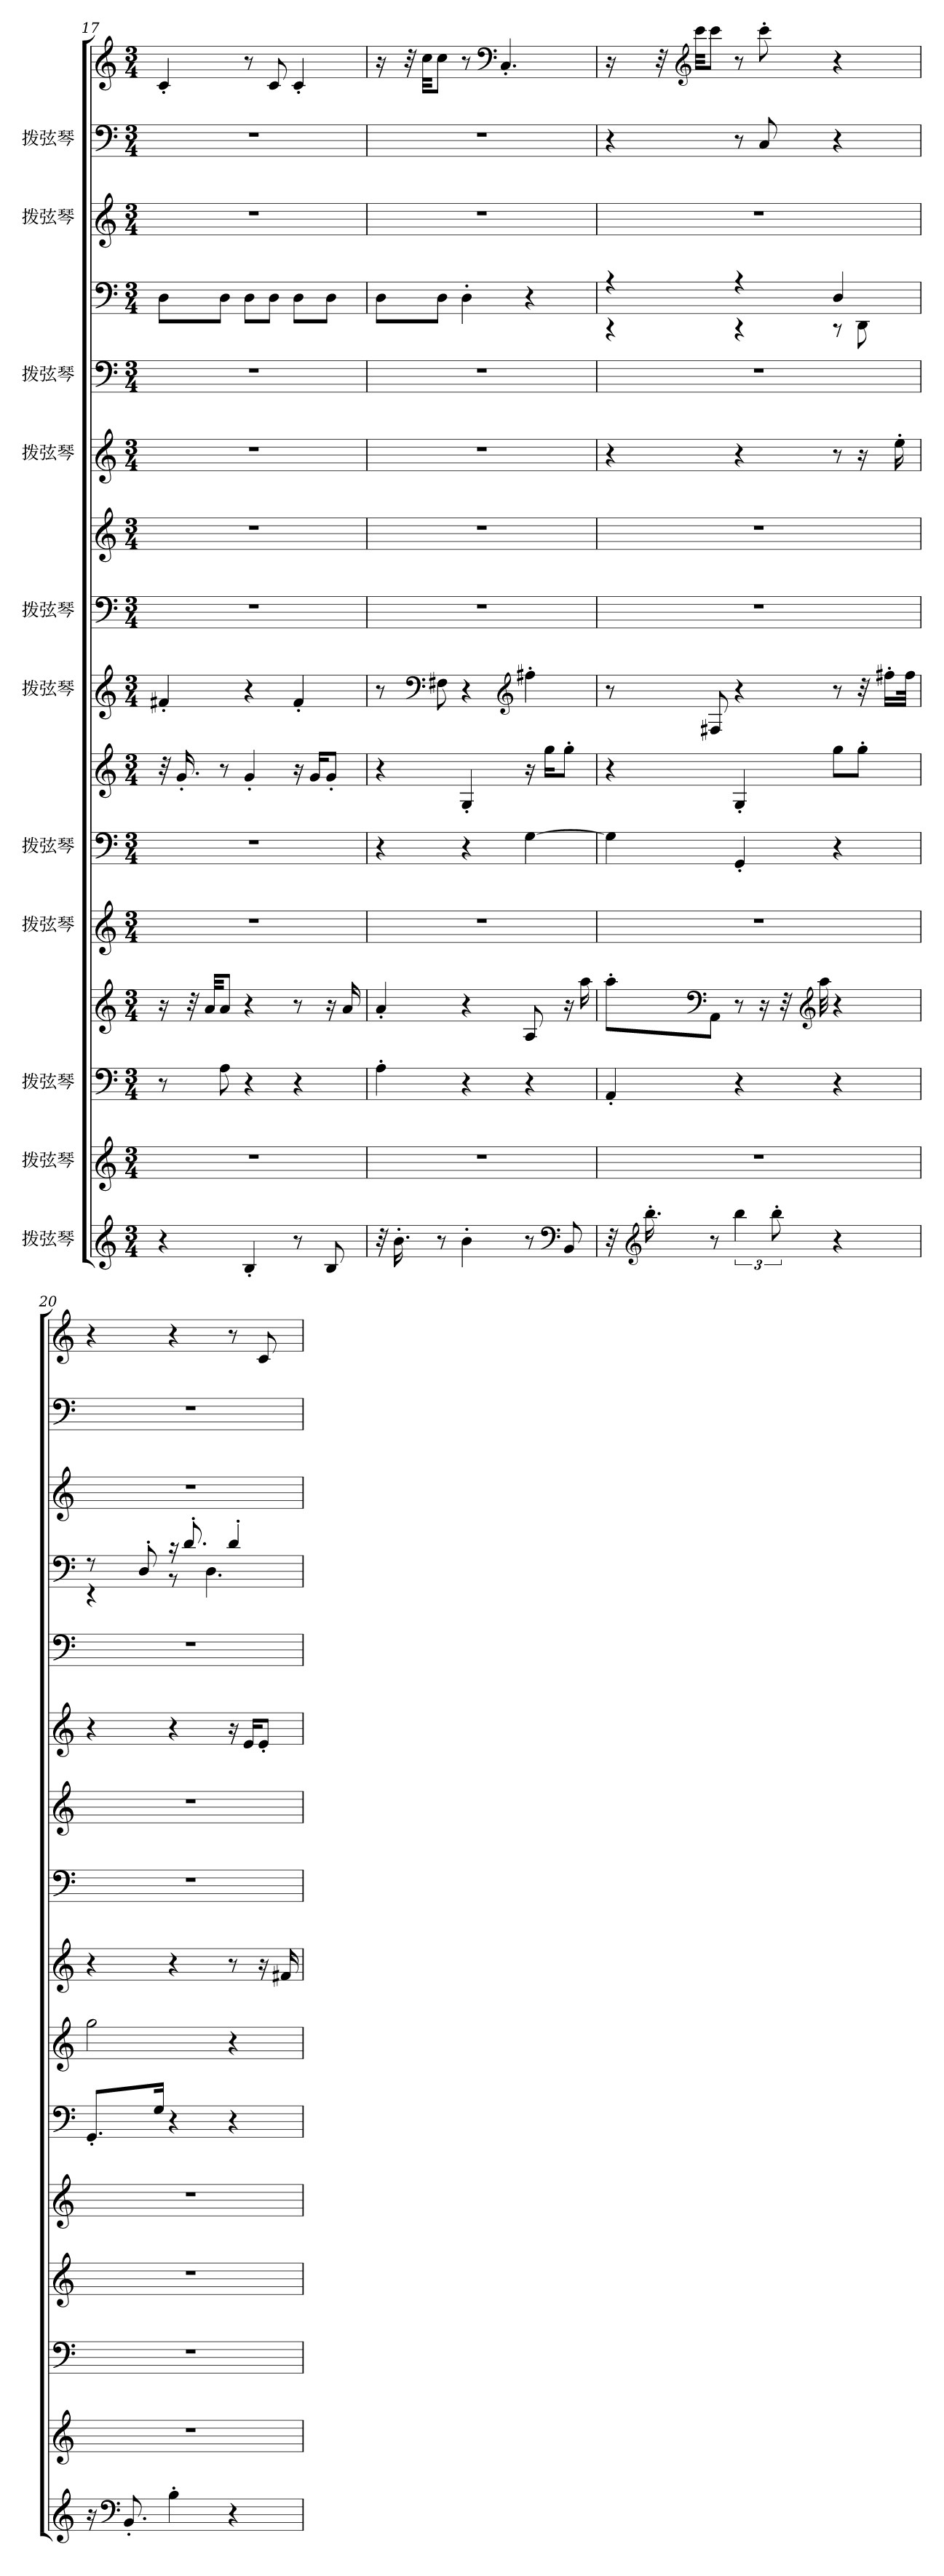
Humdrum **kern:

**kern	**kern	**kern	**kern	**kern	**kern	**kern	**kern	**kern	**kern	**kern	**kern	**kern	**kern	**kern	**kern
*part11	*part10	*part9	*part9	*part8	*part7	*part7	*part6	*part5	*part5	*part4	*part3	*part3	*part2	*part1	*part1
*staff16	*staff15	*staff14	*staff13	*staff12	*staff11	*staff10	*staff9	*staff8	*staff7	*staff6	*staff5	*staff4	*staff3	*staff2	*staff1
*I"拨弦琴	*I"拨弦琴	*I"拨弦琴	*	*I"拨弦琴	*I"拨弦琴	*	*I"拨弦琴	*I"拨弦琴	*	*I"拨弦琴	*I"拨弦琴	*	*I"拨弦琴	*I"拨弦琴	*
*clefG2	*clefG2	*clefF4	*clefG2	*clefG2	*clefF4	*clefG2	*clefG2	*clefF4	*clefG2	*clefG2	*clefF4	*clefF4	*clefG2	*clefF4	*clefG2
*k[]	*k[]	*k[]	*k[]	*k[]	*k[]	*k[]	*k[]	*k[]	*k[]	*k[]	*k[]	*k[]	*k[]	*k[]	*k[]
*M3/4	*M3/4	*M3/4	*M3/4	*M3/4	*M3/4	*M3/4	*M3/4	*M3/4	*M3/4	*M3/4	*M3/4	*M3/4	*M3/4	*M3/4	*M3/4
=17	=17	=17	=17	=17	=17	=17	=17	=17	=17	=17	=17	=17	=17	=17	=17
4r	2.r	8r	16r	2.r	2.r	32r	4f#X'/	2.r	2.r	2.r	2.r	8D\L	2.r	2.r	4c'/
.	.	.	.	.	.	16.g'/	.	.	.	.	.	.	.	.	.
.	.	.	32r	.	.	.	.	.	.	.	.	.	.	.	.
.	.	.	32a/KKL	.	.	.	.	.	.	.	.	.	.	.	.
.	.	8A\	8a/J	.	.	8r	.	.	.	.	.	8D\J	.	.	.
4B'/	.	4r	4r	.	.	4g'/	4r	.	.	.	.	8D\L	.	.	8r
.	.	.	.	.	.	.	.	.	.	.	.	8D\J	.	.	8c/
8r	.	4r	8r	.	.	16r	4f#'/	.	.	.	.	8D\L	.	.	4c'/
.	.	.	.	.	.	16g/KL	.	.	.	.	.	.	.	.	.
8B/	.	.	16r	.	.	8g'/J	.	.	.	.	.	8D\J	.	.	.
.	.	.	16a/	.	.	.	.	.	.	.	.	.	.	.	.
=18	=18	=18	=18	=18	=18	=18	=18	=18	=18	=18	=18	=18	=18	=18	=18
32r	2.r	4A'\	4a'/	2.r	4r	4r	8r	2.r	2.r	2.r	2.r	8D\L	2.r	2.r	16r
16.b'\	.	.	.	.	.	.	.	.	.	.	.	.	.	.	.
.	.	.	.	.	.	.	.	.	.	.	.	.	.	.	32r
.	.	.	.	.	.	.	.	.	.	.	.	.	.	.	32cc\KKL
*	*	*	*	*	*	*	*clefF4	*	*	*	*	*	*	*	*
8r	.	.	.	.	.	.	8F#X\	.	.	.	.	8D\J	.	.	8cc\J
4b'\	.	4r	4r	.	4r	4G'/	4r	.	.	.	.	4D'\	.	.	8r
*	*	*	*	*	*	*	*	*	*	*	*	*	*	*	*clefF4
.	.	.	.	.	.	.	.	.	.	.	.	.	.	.	4.C'/
*	*	*	*	*	*	*	*clefG2	*	*	*	*	*	*	*	*
8r	.	4r	8A/	.	[4G\	16r	4ff#X'\	.	.	.	.	4r	.	.	.
.	.	.	.	.	.	16gg\KL	.	.	.	.	.	.	.	.	.
*clefF4	*	*	*	*	*	*	*	*	*	*	*	*	*	*	*
8BB/	.	.	16r	.	.	8gg'\J	.	.	.	.	.	.	.	.	.
.	.	.	16aa\	.	.	.	.	.	.	.	.	.	.	.	.
!!LO:PB:g=z
=19	=19	=19	=19	=19	=19	=19	=19	=19	=19	=19	=19	=19	=19	=19	=19
*	*	*	*	*	*	*	*	*	*	*	*	*^	*	*	*
32r	2.r	4AA'/	8aa'\L	2.r	4G\]	4r	8r	2.r	2.r	4r	2.r	4r	4r	2.r	4r	16r
*clefG2	*	*	*	*	*	*	*	*	*	*	*	*	*	*	*	*
16.bb'\	.	.	.	.	.	.	.	.	.	.	.	.	.	.	.	.
.	.	.	.	.	.	.	.	.	.	.	.	.	.	.	.	32r
*	*	*	*	*	*	*	*	*	*	*	*	*	*	*	*	*clefG2
.	.	.	.	.	.	.	.	.	.	.	.	.	.	.	.	32ccc\KKL
*	*	*	*clefF4	*	*	*	*	*	*	*	*	*	*	*	*	*
8r	.	.	8AA\J	.	.	.	8F#X/	.	.	.	.	.	.	.	.	8ccc\J
6bb\	.	4r	8r	.	4GG'/	4G'/	4r	.	.	4r	.	4r	4r	.	8r	8r
.	.	.	16r	.	.	.	.	.	.	.	.	.	.	.	8C/	8ccc'\
12bb'\	.	.	.	.	.	.	.	.	.	.	.	.	.	.	.	.
.	.	.	32r	.	.	.	.	.	.	.	.	.	.	.	.	.
*	*	*	*clefG2	*	*	*	*	*	*	*	*	*	*	*	*	*
.	.	.	32aa\	.	.	.	.	.	.	.	.	.	.	.	.	.
4r	.	4r	4r	.	4r	8gg\L	8r	.	.	8r	.	4D/	8r	.	4r	4r
.	.	.	.	.	.	8gg'\J	32r	.	.	16r	.	.	8DD\	.	.	.
.	.	.	.	.	.	.	16ff#X'\LL	.	.	.	.	.	.	.	.	.
.	.	.	.	.	.	.	.	.	.	16ee'\	.	.	.	.	.	.
.	.	.	.	.	.	.	32ff#\JJk	.	.	.	.	.	.	.	.	.
=20	=20	=20	=20	=20	=20	=20	=20	=20	=20	=20	=20	=20	=20	=20	=20	=20
16r	2.r	2.r	2.r	2.r	8.GG'/L	2gg\	4r	2.r	2.r	4r	2.r	8r	4r	2.r	2.r	4r
*clefF4	*	*	*	*	*	*	*	*	*	*	*	*	*	*	*	*
8.BB'/	.	.	.	.	.	.	.	.	.	.	.	.	.	.	.	.
.	.	.	.	.	.	.	.	.	.	.	.	8D'/	.	.	.	.
.	.	.	.	.	16G/Jk	.	.	.	.	.	.	.	.	.	.	.
4B'\	.	.	.	.	4r	.	4r	.	.	4r	.	16r	8r	.	.	4r
.	.	.	.	.	.	.	.	.	.	.	.	8.d'/	.	.	.	.
.	.	.	.	.	.	.	.	.	.	.	.	.	4.D\	.	.	.
4r	.	.	.	.	4r	4r	8r	.	.	16r	.	4d'/	.	.	.	8r
.	.	.	.	.	.	.	.	.	.	16e/KL	.	.	.	.	.	.
.	.	.	.	.	.	.	16r	.	.	8e'/J	.	.	.	.	.	8c/
.	.	.	.	.	.	.	16f#X/	.	.	.	.	.	.	.	.	.
*	*	*	*	*	*	*	*	*	*	*	*	*v	*v	*	*	*
=	=	=	=	=	=	=	=	=	=	=	=	=	=	=	=
*-	*-	*-	*-	*-	*-	*-	*-	*-	*-	*-	*-	*-	*-	*-	*-
